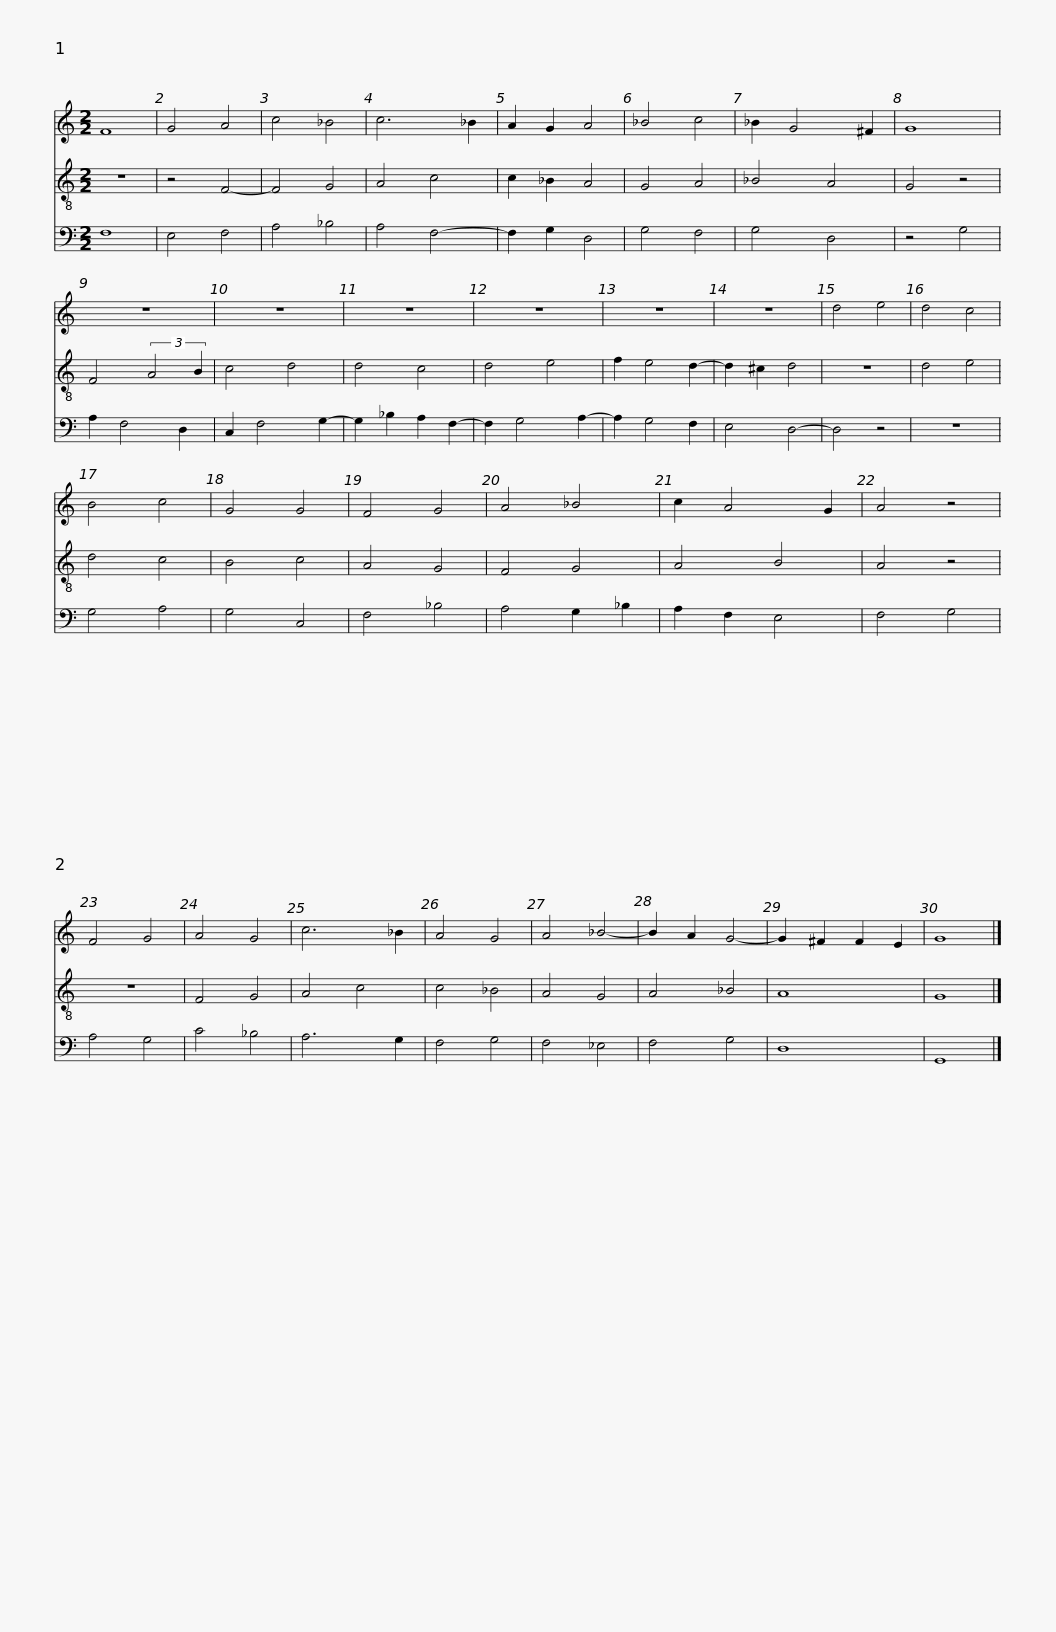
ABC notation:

X:1
%%score 1 2 3
L:1/8
M:2/2
I:linebreak $
K:C
V:1 treble
V:2 treble-8
V:3 bass
V:1
 F8 | G4 A4 | c4 _B4 | c6 _B2 | A2 G2 A4 | %5
 _B4 c4 | _B2 G4 ^F2 | G8 | z8 | z8 |$ %10
 z8 | z8 | z8 | z8 | d4 e4 | %15
 d4 c4 | B4 c4 | G4 G4 | F4 G4 | A4 _B4 |$ %20
 c2 A4 G2 | A4 z4 | F4 G4 | A4 G4 | c6 _B2 | %25
 A4 G4 | A4 _B4- | B2 A2 G4- | G2 ^F2 F2 E2 | G8 |] %30
V:2
 z8 | z4 F4- | F4 G4 | A4 c4 | c2 _B2 A4 | %5
 G4 A4 | _B4 A4 | G4 z4 | F4 (3:2:2A4 B2 | c4 d4 |$ %10
 d4 c4 | d4 e4 | f2 e4 d2- | d2 ^c2 d4 | z8 | %15
 d4 e4 | d4 c4 | B4 c4 | A4 G4 | F4 G4 |$ %20
 A4 B4 | A4 z4 | z8 | F4 G4 | A4 c4 | %25
 c4 _B4 | A4 G4 | A4 _B4 | A8 | G8 |] %30
V:3
 F,8 | E,4 F,4 | A,4 _B,4 | A,4 F,4- | F,2 G,2 D,4 | %5
 G,4 F,4 | G,4 D,4 | z4 G,4 | A,2 F,4 D,2 | C,2 F,4 G,2- |$ %10
 G,2 _B,2 A,2 F,2- | F,2 G,4 A,2- | A,2 G,4 F,2 | E,4 D,4- | D,4 z4 | %15
 z8 | G,4 A,4 | G,4 C,4 | F,4 _B,4 | A,4 G,2 _B,2 |$ %20
 A,2 F,2 E,4 | F,4 G,4 | A,4 G,4 | C4 _B,4 | A,6 G,2 | %25
 F,4 G,4 | F,4 _E,4 | F,4 G,4 | D,8 | G,,8 |] %30
